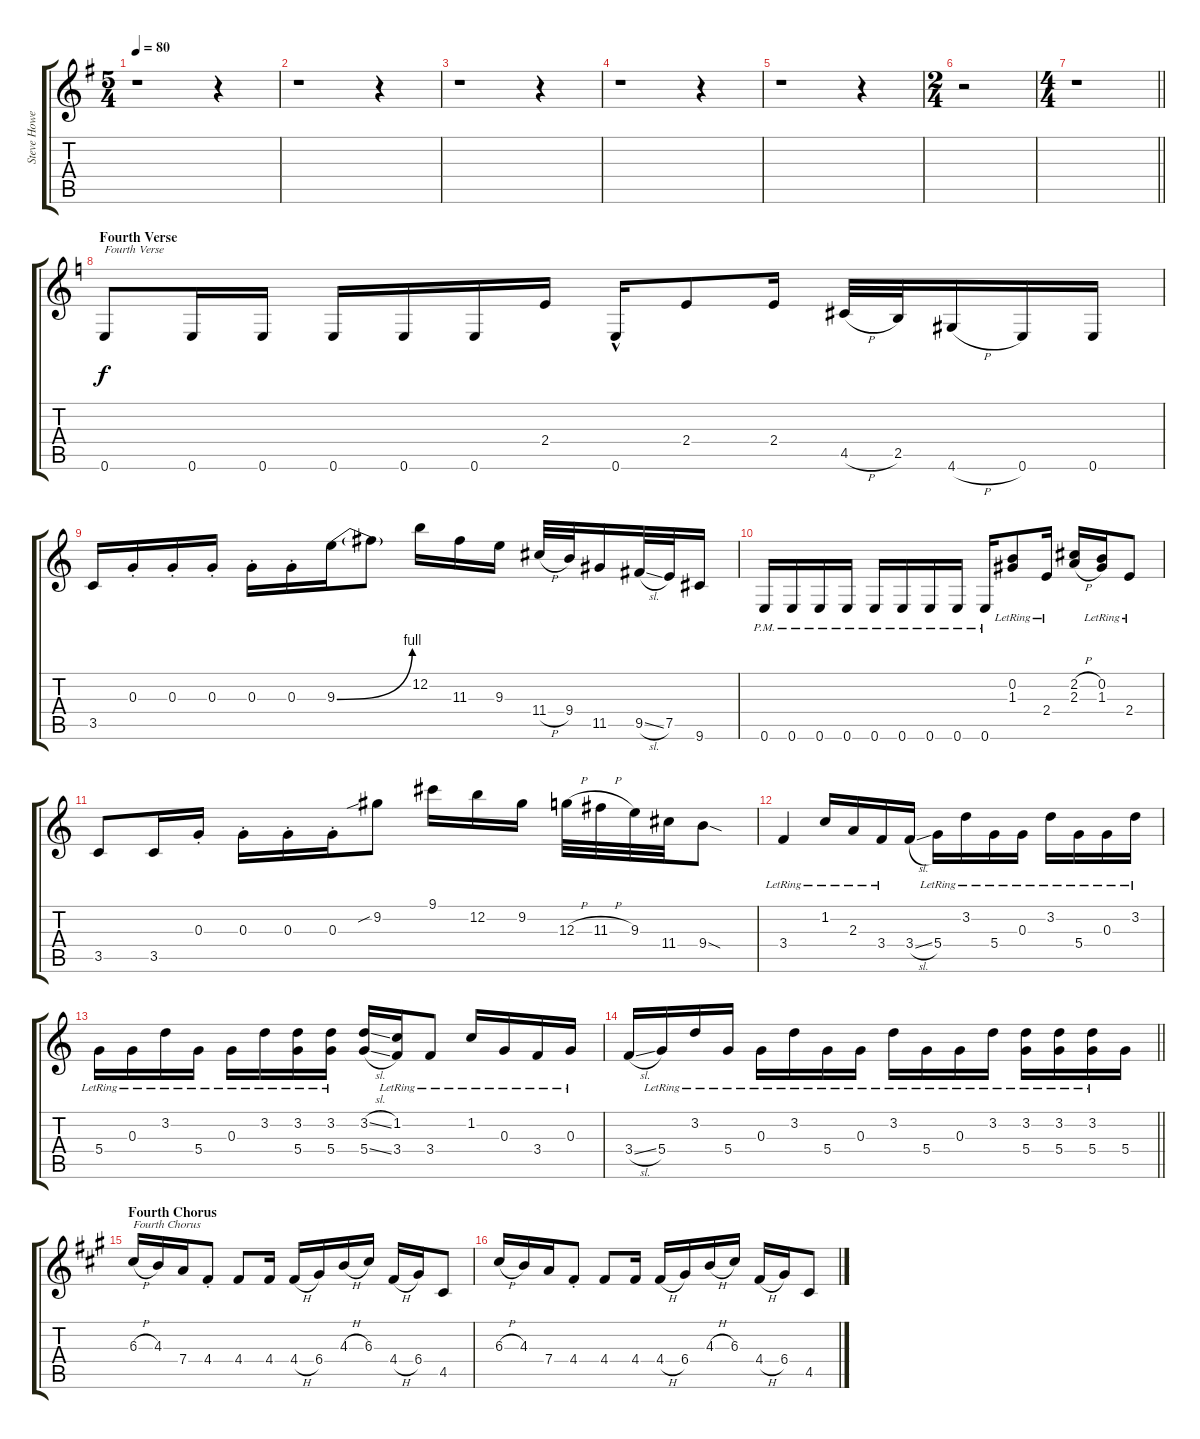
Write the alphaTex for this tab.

\track ("Steve Howe 1" "Steve Howe") {instrument overdrivenguitar}
\staff {score tabs}
\tuning (E4 B3 G3 D3 A2 E2) {hide}
\ts (5 4)
\tempo 80
\clef g2
\ks eminor
r.1{dy f} r.4 |
r.1 r.4 |
r.1 r.4 |
r.1 r.4 |
r.1 r.4 |
\ts (2 4)
r.2 |
\ts (4 4)
\barLineRight lightlight
r.1 |
\section ("" "Fourth Verse")
\ks c
0.6.8{txt "Fourth Verse"} 0.6.16 0.6.16 0.6.16 0.6.16 0.6.16 2.4.16 0.6{hac}.16 2.4.8 2.4.16 4.5{h}.32 2.5.32 4.6{h}.16 0.6.16 0.6.16 |
3.5.16 0.3{st}.16 0.3{st}.16 0.3{st}.16 0.3{st}.16 0.3{st}.16 9.3{be (bend 0 0 60 4)}.16 9.3{t}.8 12.2.16 11.3.16 9.3.16 11.4{h}.32 9.4.32 11.5.16 9.5{sl}.32 7.5.32 9.6.16 |
0.6{pm}.16 0.6{pm}.16 0.6{pm}.16 0.6{pm}.16 0.6{pm}.16 0.6{pm}.16 0.6{pm}.16 0.6{pm}.16 0.6{pm}.16 (0.2{lr} 1.3{lr}).8 2.4{lr}.16 (2.2{h} 2.3{h}).16 (0.2{lr} 1.3{lr}).16 2.4{lr}.8 |
3.5.8 3.5.16 0.3{st}.16 0.3{st}.16 0.3{st}.16 0.3{st}.16 9.2{sib}.8 9.1.16 12.2.16 9.2.16 12.3{h}.32 11.3{h}.32 9.3.32 11.4.32 9.4{sod}.8 |
3.4{lr}.4 1.2{lr}.16 2.3{lr}.16 3.4{lr}.16 3.4{sl}.16 5.4{lr}.16 3.2{lr}.16 5.4{lr}.16 0.3{lr}.16 3.2{lr}.16 5.4{lr}.16 0.3{lr}.16 3.2{lr}.16 |
5.4{lr}.16 0.3{lr}.16 3.2{lr}.16 5.4{lr}.16 0.3{lr}.16 3.2{lr}.16 (3.2{lr} 5.4{lr}).16 (3.2{lr} 5.4{lr}).16 (3.2{sl} 5.4{sl}).16 (1.2{lr} 3.4{lr}).16 3.4{lr}.8 1.2{lr}.16 0.3{lr}.16 3.4{lr}.16 0.3{lr}.16 |
\barLineRight lightlight
3.4{sl}.16 5.4{lr}.16 3.2{lr}.16 5.4{lr}.16 0.3{lr}.16 3.2{lr}.16 5.4{lr}.16 0.3{lr}.16 3.2{lr}.16 5.4{lr}.16 0.3{lr}.16 3.2{lr}.16 (3.2{lr} 5.4{lr}).16 (3.2{lr} 5.4{lr}).16 (3.2{lr} 5.4{lr}).16 5.4.16 |
\section ("" "Fourth Chorus")
\ks a
6.3{h}.16{txt "Fourth Chorus"} 4.3.16 7.4.16 4.4{st}.8 4.4.8 4.4.16 4.4{h}.16 6.4.16 4.3{h}.16 6.3.16 4.4{h}.16 6.4.16 4.5.8 |
6.3{h}.16 4.3.16 7.4.16 4.4{st}.8 4.4.8 4.4.16 4.4{h}.16 6.4.16 4.3{h}.16 6.3.16 4.4{h}.16 6.4.16 4.5.8
